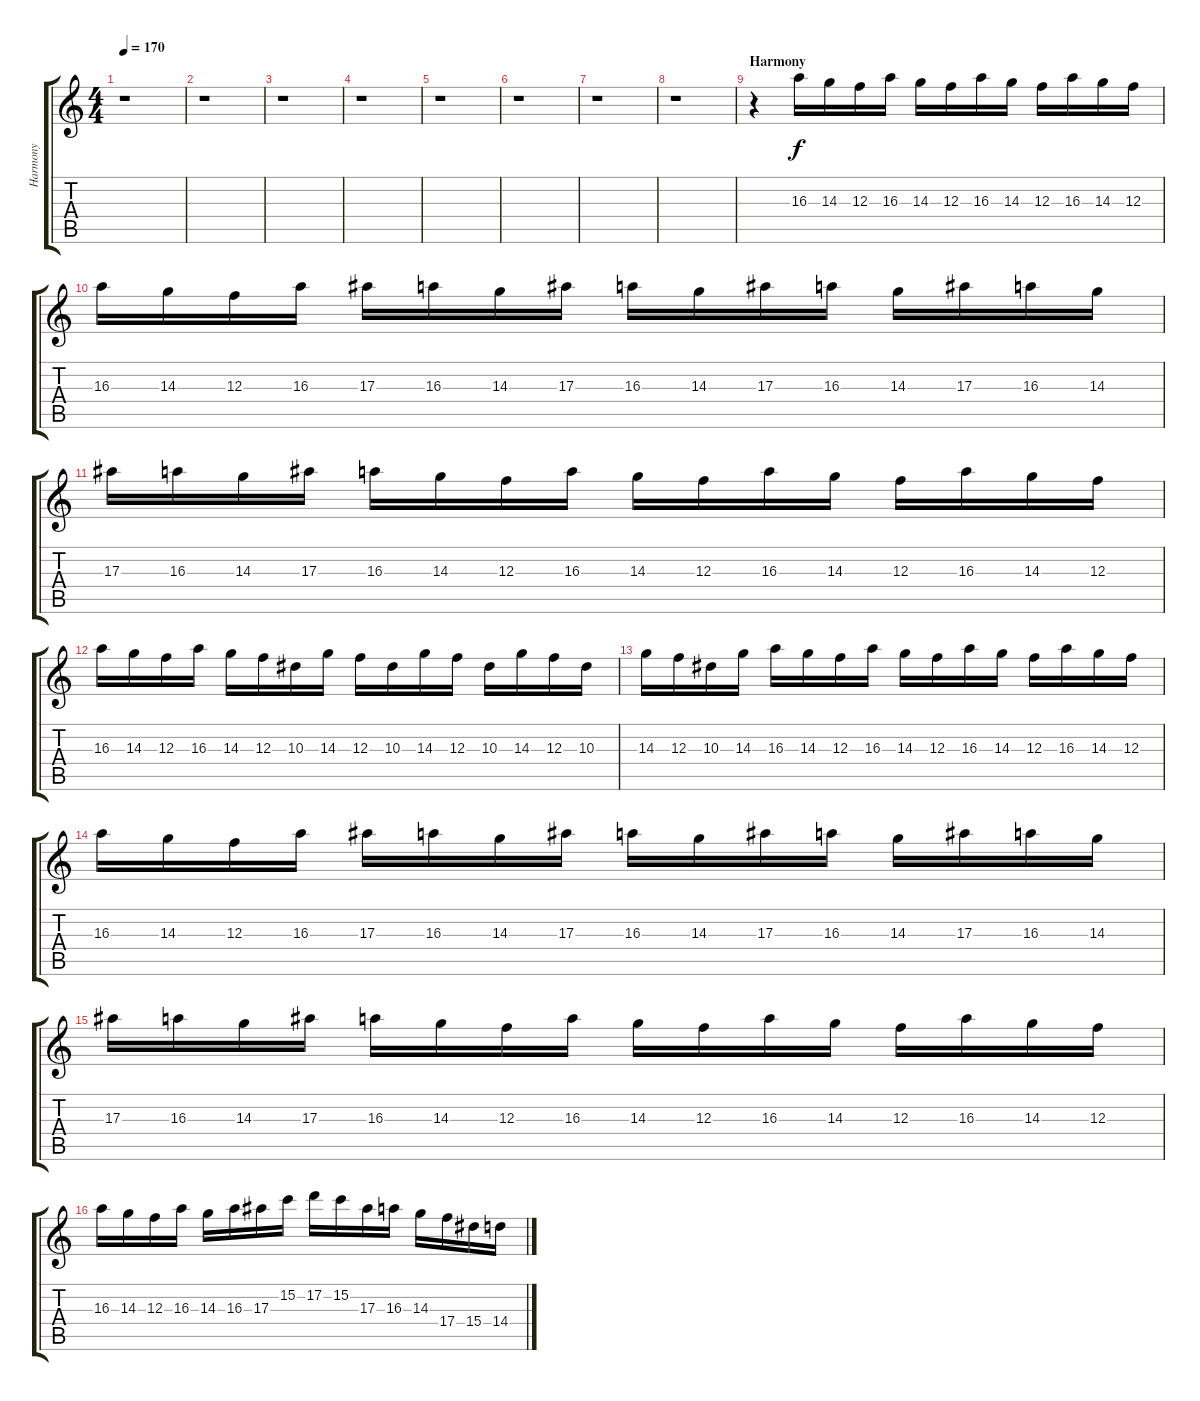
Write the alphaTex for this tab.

\track ("Harmony" "Harmony") {instrument overdrivenguitar}
\staff {score tabs}
\tuning (D4 A3 F3 C3 G2 D2) {hide}
\ts (4 4)
\tempo 170
\clef g2
\ks c
r.1{dy f} |
r.1 |
r.1 |
r.1 |
r.1 |
r.1 |
r.1 |
r.1 |
\section ("" "Harmony")
r.4 16.3.16 14.3.16 12.3.16 16.3.16 14.3.16 12.3.16 16.3.16 14.3.16 12.3.16 16.3.16 14.3.16 12.3.16 |
16.3.16 14.3.16 12.3.16 16.3.16 17.3.16 16.3.16 14.3.16 17.3.16 16.3.16 14.3.16 17.3.16 16.3.16 14.3.16 17.3.16 16.3.16 14.3.16 |
17.3.16 16.3.16 14.3.16 17.3.16 16.3.16 14.3.16 12.3.16 16.3.16 14.3.16 12.3.16 16.3.16 14.3.16 12.3.16 16.3.16 14.3.16 12.3.16 |
16.3.16 14.3.16 12.3.16 16.3.16 14.3.16 12.3.16 10.3.16 14.3.16 12.3.16 10.3.16 14.3.16 12.3.16 10.3.16 14.3.16 12.3.16 10.3.16 |
14.3.16 12.3.16 10.3.16 14.3.16 16.3.16 14.3.16 12.3.16 16.3.16 14.3.16 12.3.16 16.3.16 14.3.16 12.3.16 16.3.16 14.3.16 12.3.16 |
16.3.16 14.3.16 12.3.16 16.3.16 17.3.16 16.3.16 14.3.16 17.3.16 16.3.16 14.3.16 17.3.16 16.3.16 14.3.16 17.3.16 16.3.16 14.3.16 |
17.3.16 16.3.16 14.3.16 17.3.16 16.3.16 14.3.16 12.3.16 16.3.16 14.3.16 12.3.16 16.3.16 14.3.16 12.3.16 16.3.16 14.3.16 12.3.16 |
16.3.16 14.3.16 12.3.16 16.3.16 14.3.16 16.3.16 17.3.16 15.2.16 17.2.16 15.2.16 17.3.16 16.3.16 14.3.16 17.4.16 15.4.16 14.4.16
